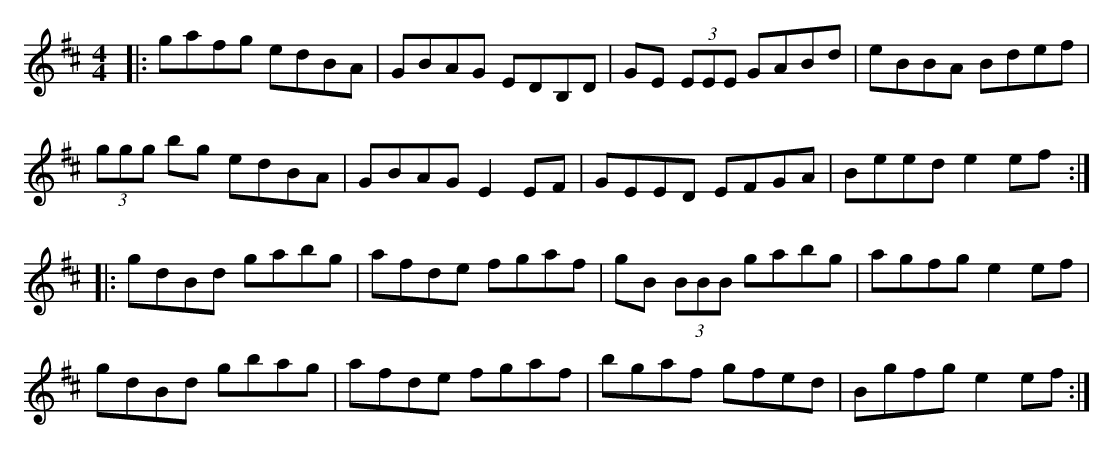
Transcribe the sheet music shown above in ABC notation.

X:1
M:4/4
K:Edor
|:gafg edBA|GBAG EDB,D|GE (3EEE GABd|eBBA Bdef|
(3ggg bg edBA|GBAG E2EF|GEED EFGA|Beed e2ef:|
|:gdBd gabg|afde fgaf|gB (3BBB gabg|agfg e2ef|
gdBd gbag|afde fgaf|bgaf gfed|Bgfg e2ef:|
